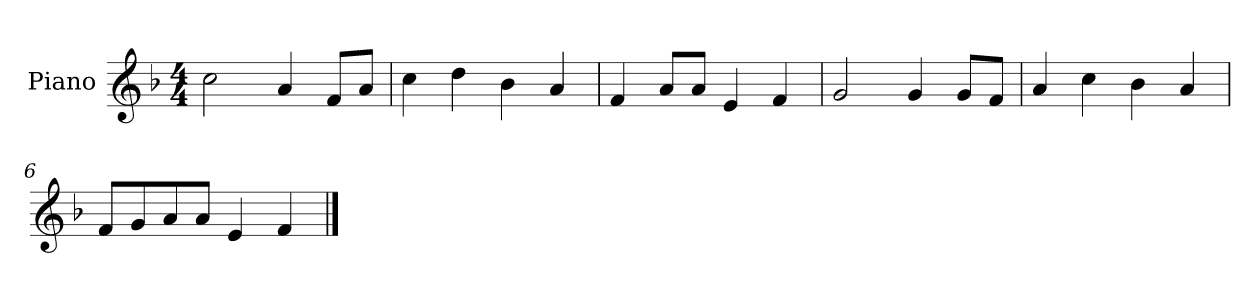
**kern
*part1
*staff1
*I"Piano
*I'P-no
*clefG2
*k[b-]
*M4/4
*MM90
=1
2cc\
4a/
8f/L
8a/J
=2
4cc\
4dd\
4b-\
4a/
=3
4f/
8a/L
8a/J
4e/
4f/
=4
2g/
4g/
8g/L
8f/J
=5
4a/
4cc\
4b-\
4a/
=6
8f/L
8g/
8a/
8a/J
4e/
4f/
==
*-
